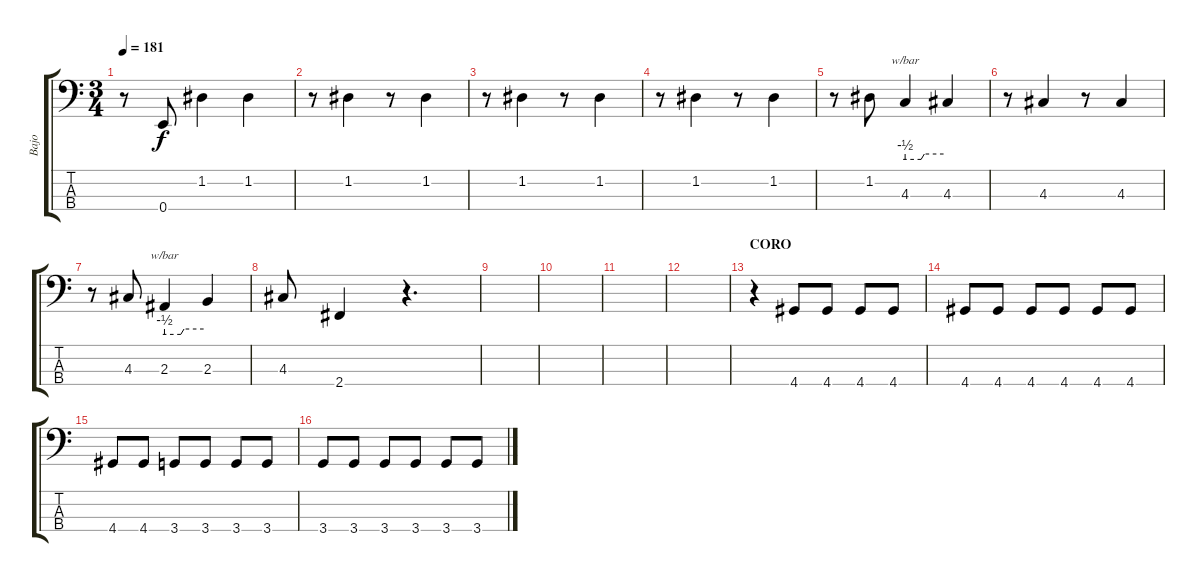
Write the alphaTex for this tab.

\track ("Bajo" "Bajo") {instrument electricbassfinger}
\staff {score tabs}
\tuning (G2 D2 A1 E1) {hide}
\ts (3 4)
\tempo 181
\clef f4
\ks c
r.8{dy f} 0.4.8 1.2.4 1.2.4 |
r.8 1.2.4 r.8 1.2.4 |
r.8 1.2.4 r.8 1.2.4 |
r.8 1.2.4 r.8 1.2.4 |
r.8 1.2.8 4.3.4{tbe (custom default 0 -2 25 -2 30 0 60 0)} 4.3.4 |
r.8 4.3.4 r.8 4.3.4 |
r.8 4.3.8 2.3.4{tbe (custom default 0 -2 25 -2 30 0 60 0)} 2.3.4 |
4.3.8 2.4.4 r.4{d} |
|
|
|
|
\section ("" "CORO")
r.4 4.4.8 4.4.8 4.4.8 4.4.8 |
4.4.8 4.4.8 4.4.8 4.4.8 4.4.8 4.4.8 |
4.4.8 4.4.8 3.4.8 3.4.8 3.4.8 3.4.8 |
3.4.8 3.4.8 3.4.8 3.4.8 3.4.8 3.4.8
